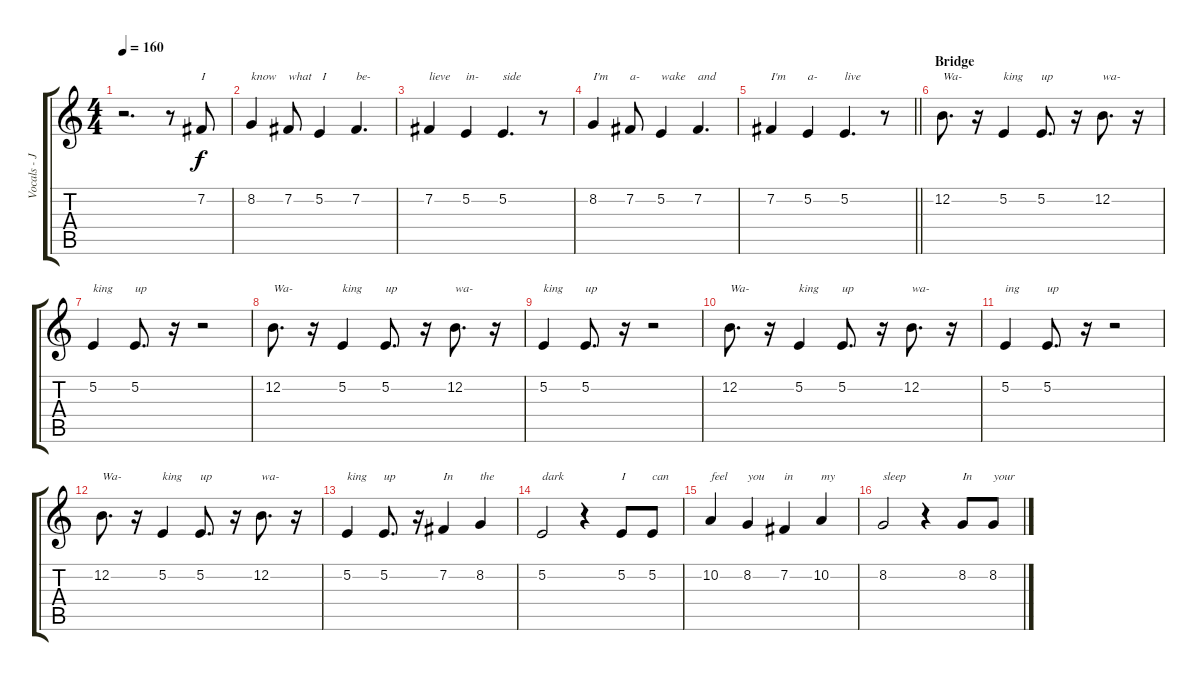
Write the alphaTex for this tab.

\track ("Vocals - John Cooper" "Vocals - J") {instrument lead2sawtooth}
\staff {score tabs}
\tuning (E4 B3 G3 D3 A2 E2) {hide}
\ts (4 4)
\tempo 160
\clef g2
\ks c
r.2{d dy f} r.8 7.2.8{txt "I"} |
8.2.4{txt "know"} 7.2.8{txt "what"} 5.2.4{txt " I"} 7.2.4{d txt "be-"} |
7.2.4{txt "lieve"} 5.2.4{txt "in-"} 5.2.4{d txt "side"} r.8 |
8.2.4{txt "I'm"} 7.2.8{txt "a-"} 5.2.4{txt "wake"} 7.2.4{d txt "and"} |
\barLineRight lightlight
7.2.4{txt "I'm"} 5.2.4{txt "a-"} 5.2.4{d txt "live"} r.8 |
\section ("" "Bridge")
12.2.8{d txt "Wa-"} r.16 5.2.4{txt "king"} 5.2.8{d txt "up"} r.16 12.2.8{d txt "wa-"} r.16 |
5.2.4{txt "king"} 5.2.8{d txt "up"} r.16 r.2 |
12.2.8{d txt "Wa-"} r.16 5.2.4{txt "king"} 5.2.8{d txt "up"} r.16 12.2.8{d txt "wa-"} r.16 |
5.2.4{txt "king"} 5.2.8{d txt "up"} r.16 r.2 |
12.2.8{d txt "Wa-"} r.16 5.2.4{txt "king"} 5.2.8{d txt "up"} r.16 12.2.8{d txt "wa-"} r.16 |
5.2.4{txt "ing"} 5.2.8{d txt "up"} r.16 r.2 |
12.2.8{d txt "Wa-"} r.16 5.2.4{txt "king"} 5.2.8{d txt "up"} r.16 12.2.8{d txt "wa-"} r.16 |
5.2.4{txt "king"} 5.2.8{d txt "up"} r.16 7.2.4{txt "In"} 8.2.4{txt "the"} |
5.2.2{txt "dark"} r.4 5.2.8{txt "I"} 5.2.8{txt "can"} |
10.2.4{txt "feel"} 8.2.4{txt "you"} 7.2.4{txt "in"} 10.2.4{txt "my"} |
8.2.2{txt "sleep"} r.4 8.2.8{txt "In"} 8.2.8{txt "your"}
